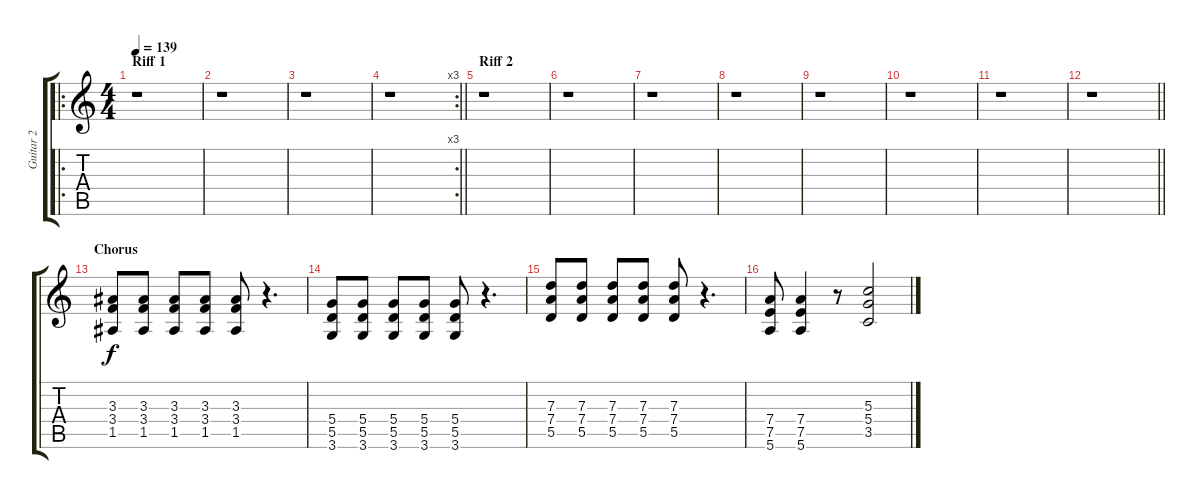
\track ("Guitar 2" "Guitar 2") {instrument distortionguitar}
\staff {score tabs}
\tuning (E4 B3 G3 D3 A2 E2) {hide}
\ro
\ts (4 4)
\section ("" "Riff 1")
\tempo 139
\clef g2
\ks c
r.1{dy f instrument distortionguitar} |
r.1 |
r.1 |
\rc 3
\barLineRight lightlight
r.1 |
\section ("" "Riff 2")
r.1 |
r.1 |
r.1 |
r.1 |
r.1 |
r.1 |
r.1 |
\barLineRight lightlight
r.1 |
\section ("" "Chorus")
(3.3 3.4 1.5).8 (3.3 3.4 1.5).8 (3.3 3.4 1.5).8 (3.3 3.4 1.5).8 (3.3 3.4 1.5).8 r.4{d} |
(5.4 5.5 3.6).8 (5.4 5.5 3.6).8 (5.4 5.5 3.6).8 (5.4 5.5 3.6).8 (5.4 5.5 3.6).8 r.4{d} |
(7.3 7.4 5.5).8 (7.3 7.4 5.5).8 (7.3 7.4 5.5).8 (7.3 7.4 5.5).8 (7.3 7.4 5.5).8 r.4{d} |
(7.4 7.5 5.6).8 (7.4 7.5 5.6).4 r.8 (5.3 5.4 3.5).2
